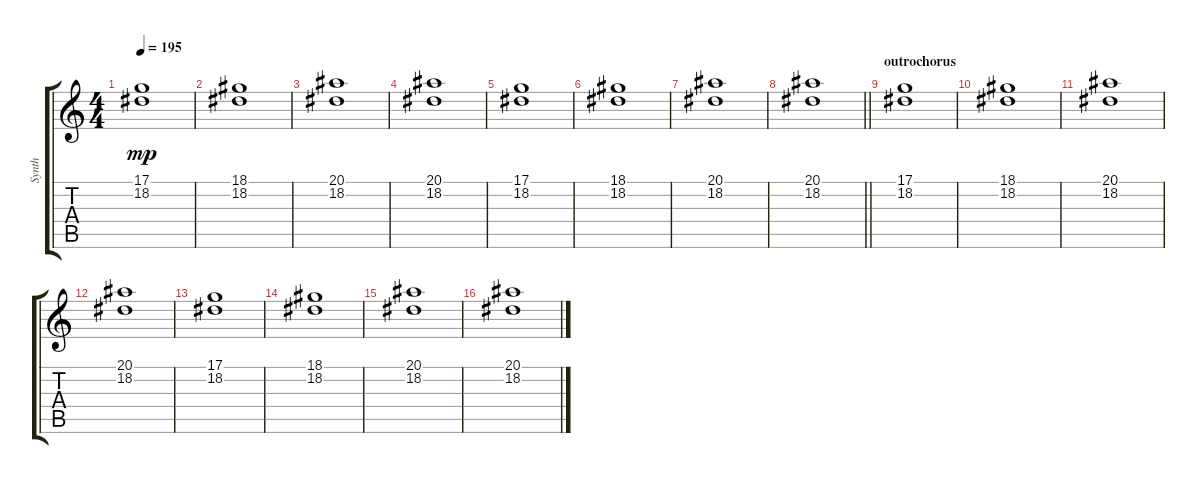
\track ("Synth" "Synth") {instrument lead2sawtooth}
\staff {score tabs}
\tuning (D4 A3 F3 C3 G2 C2) {hide}
\ts (4 4)
\tempo 195
\clef g2
\ks c
(17.1 18.2).1{dy mp} |
(18.1 18.2).1 |
(20.1 18.2).1 |
(20.1 18.2).1 |
(17.1 18.2).1 |
(18.1 18.2).1 |
(20.1 18.2).1 |
\barLineRight lightlight
(20.1 18.2).1 |
\section ("" "outrochorus")
(17.1 18.2).1 |
(18.1 18.2).1 |
(20.1 18.2).1 |
(20.1 18.2).1 |
(17.1 18.2).1 |
(18.1 18.2).1 |
(20.1 18.2).1 |
(20.1 18.2).1
